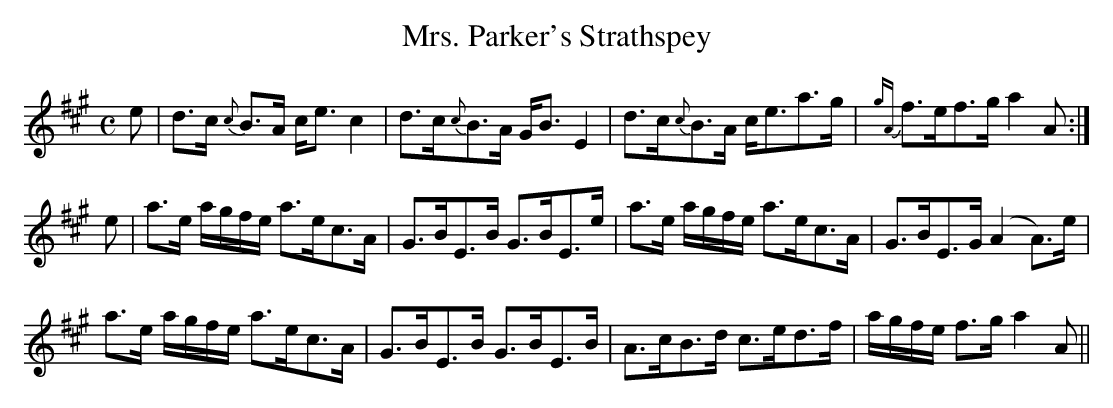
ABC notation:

X:1
T:Mrs. Parker's Strathspey
M:C
L:1/16
K:A
e2|d3c {c}B3A ce3 c4|d3c{c}B3A GB3 E4|d3c{c}B3A ce3a3g|{gA}f3ef3g a4 A2:|
e2|a3e agfe a3ec3A|G3BE3B G3BE3e|a3e agfe a3ec3A|G3BE3G (A4 A3)e|
a3e agfe a3ec3A|G3BE3B G3BE3B|A3cB3d c3ed3f|agfe f3g a4 A2||
